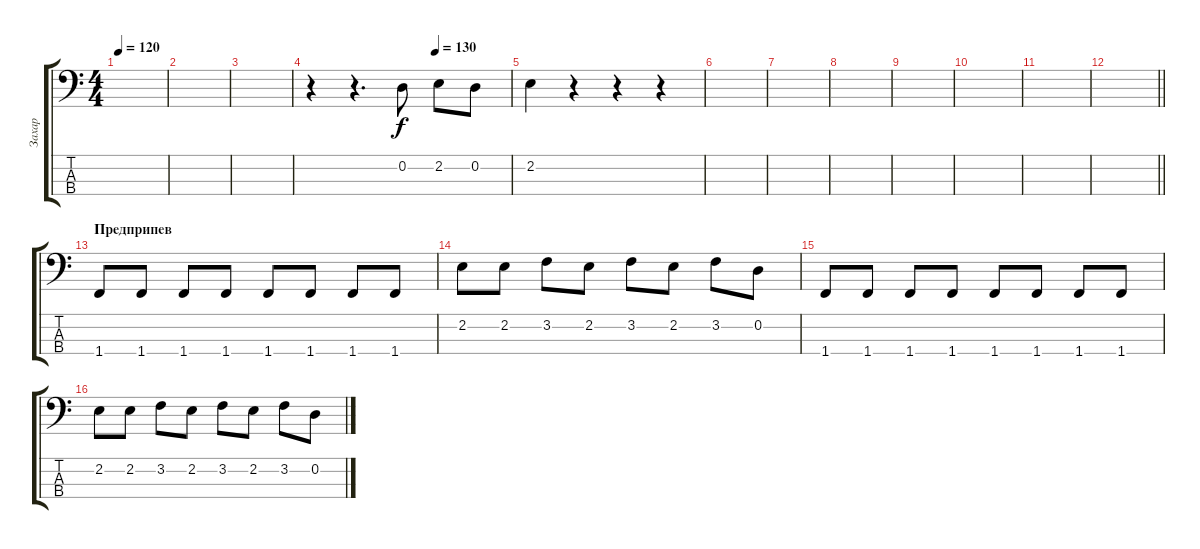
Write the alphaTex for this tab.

\track ("Захар" "Захар") {instrument electricbassfinger}
\staff {score tabs}
\tuning (G2 D2 A1 E1) {hide}
\ts (4 4)
\tempo 120
\clef f4
\ks c
|
|
|
\tempo (130 0.625)
r.4 r.4{d} 0.2.8 2.2.8 0.2.8 |
2.2.4 r.4 r.4 r.4 |
|
|
|
|
|
|
\barLineRight lightlight
|
\section ("" "Предприпев")
1.4.8 1.4.8 1.4.8 1.4.8 1.4.8 1.4.8 1.4.8 1.4.8 |
2.2.8 2.2.8 3.2.8 2.2.8 3.2.8 2.2.8 3.2.8 0.2.8 |
1.4.8 1.4.8 1.4.8 1.4.8 1.4.8 1.4.8 1.4.8 1.4.8 |
2.2.8 2.2.8 3.2.8 2.2.8 3.2.8 2.2.8 3.2.8 0.2.8
